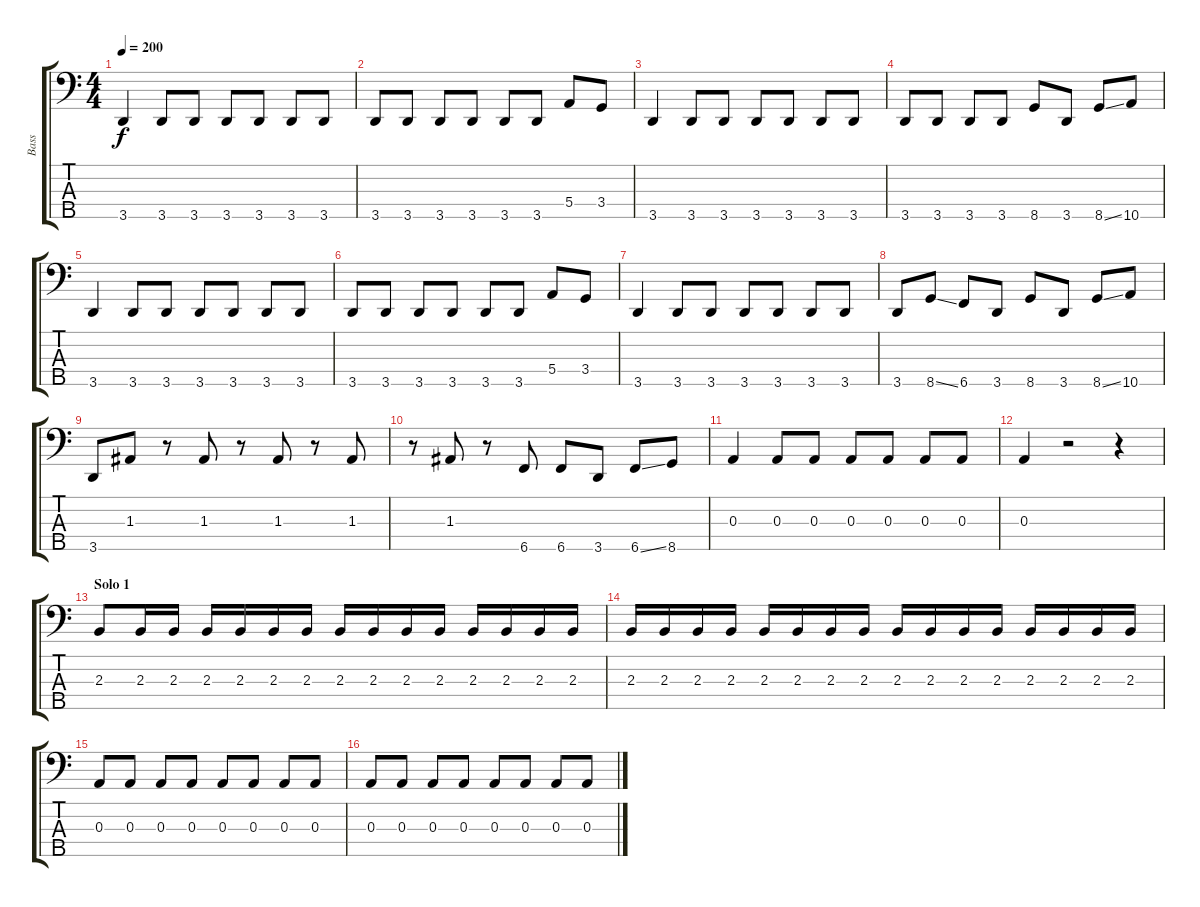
\track ("Bass" "Bass") {instrument electricbassfinger}
\staff {score tabs}
\tuning (G2 D2 A1 E1 B0) {hide}
\ts (4 4)
\section ("" "")
\tempo 200
\clef f4
\ks c
3.5.4{dy f} 3.5.8 3.5.8 3.5.8 3.5.8 3.5.8 3.5.8 |
3.5.8 3.5.8 3.5.8 3.5.8 3.5.8 3.5.8 5.4.8 3.4.8 |
3.5.4 3.5.8 3.5.8 3.5.8 3.5.8 3.5.8 3.5.8 |
3.5.8 3.5.8 3.5.8 3.5.8 8.5.8 3.5.8 8.5{ss}.8 10.5.8 |
\section ("" "")
3.5.4 3.5.8 3.5.8 3.5.8 3.5.8 3.5.8 3.5.8 |
3.5.8 3.5.8 3.5.8 3.5.8 3.5.8 3.5.8 5.4.8 3.4.8 |
3.5.4 3.5.8 3.5.8 3.5.8 3.5.8 3.5.8 3.5.8 |
3.5.8 8.5{ss}.8 6.5.8 3.5.8 8.5.8 3.5.8 8.5{ss}.8 10.5.8 |
3.5.8 1.3.8 r.8 1.3.8 r.8 1.3.8 r.8 1.3.8 |
r.8 1.3.8 r.8 6.5.8 6.5.8 3.5.8 6.5{ss}.8 8.5.8 |
0.3.4 0.3.8 0.3.8 0.3.8 0.3.8 0.3.8 0.3.8 |
0.3.4 r.2 r.4 |
\section ("" "Solo 1")
2.3.8 2.3.16 2.3.16 2.3.16 2.3.16 2.3.16 2.3.16 2.3.16 2.3.16 2.3.16 2.3.16 2.3.16 2.3.16 2.3.16 2.3.16 |
2.3.16 2.3.16 2.3.16 2.3.16 2.3.16 2.3.16 2.3.16 2.3.16 2.3.16 2.3.16 2.3.16 2.3.16 2.3.16 2.3.16 2.3.16 2.3.16 |
0.3.8 0.3.8 0.3.8 0.3.8 0.3.8 0.3.8 0.3.8 0.3.8 |
0.3.8 0.3.8 0.3.8 0.3.8 0.3.8 0.3.8 0.3.8 0.3.8
